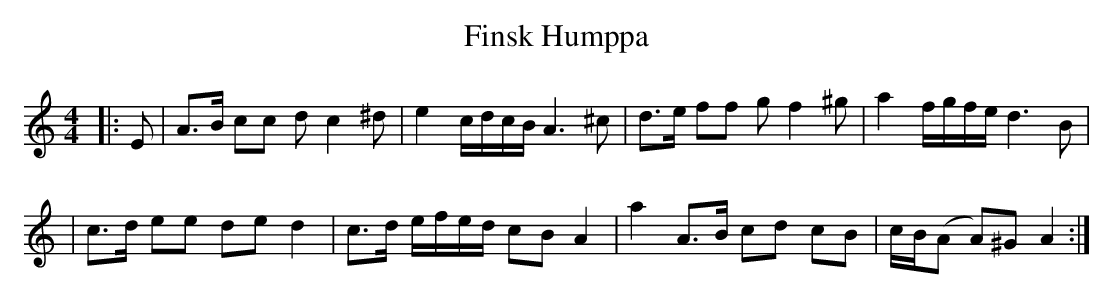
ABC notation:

X:1
T:Finsk Humppa
M:4/4
L:1/8
K:Am
|: E | A>B cc dc2^d | e2 c/d/c/B/ A3^c | d>e ff gf2^g | a2 f/g/f/e/ d3B |
|c>d ee de d2 | c>d e/f/e/d/ cB A2 | a2 A>B cd cB | c/B/(A A)^G A2 :|
